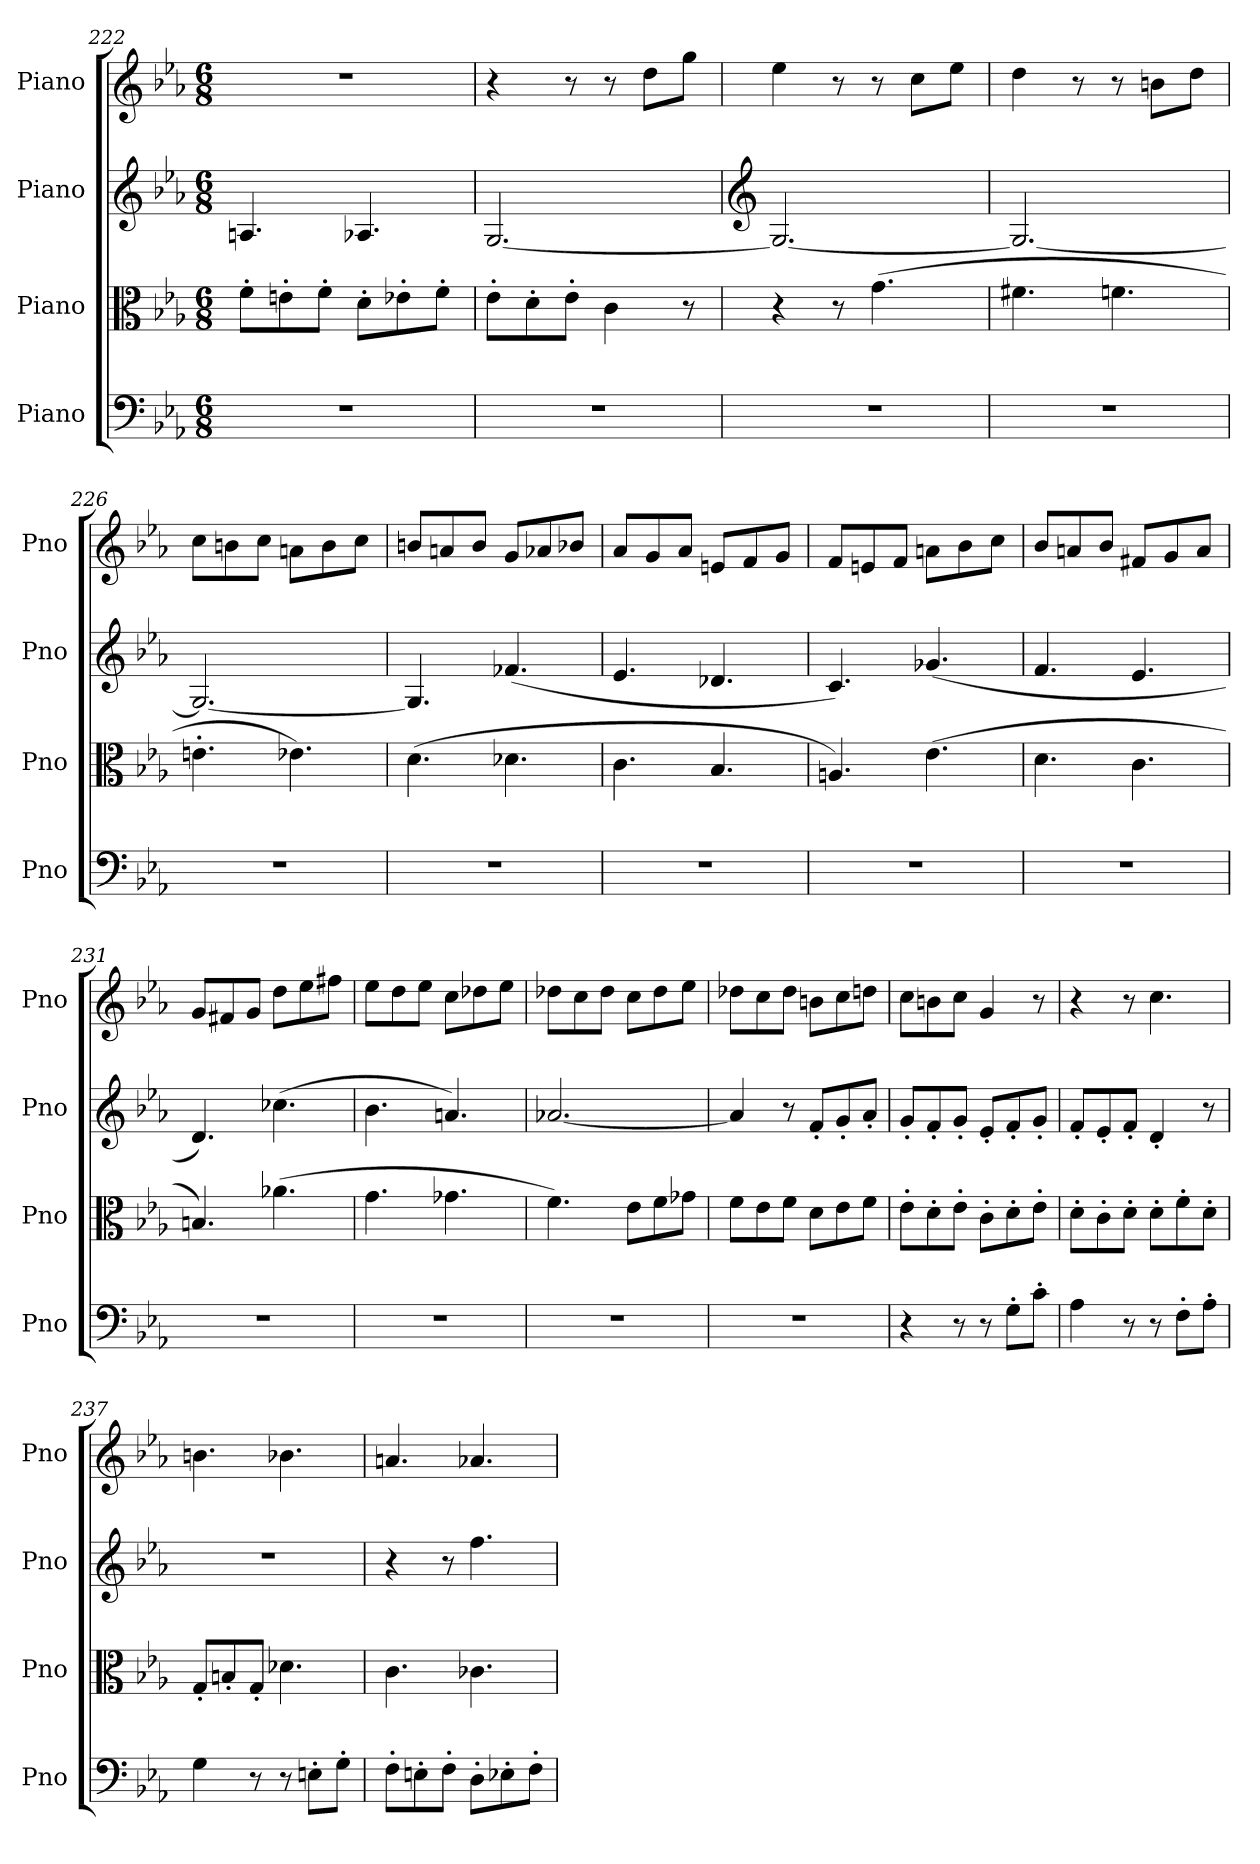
**kern	**kern	**kern	**kern
*part4	*part3	*part2	*part1
*staff4	*staff3	*staff2	*staff1
*I"Piano	*I"Piano	*I"Piano	*I"Piano
*I'Pno	*I'Pno	*I'Pno	*I'Pno
*clefF4	*clefC3	*clefG2	*clefG2
*k[b-e-a-]	*k[b-e-a-]	*k[b-e-a-]	*k[b-e-a-]
*M6/8	*M6/8	*M6/8	*M6/8
=222	=222	=222	=222
2.r	8f'\L	4.An/	2.r
.	8en'\	.	.
.	8f'\J	.	.
.	8d'\L	4.A-X/	.
.	8e-X'\	.	.
.	8f'\J	.	.
=223	=223	=223	=223
2.r	8e-'\L	[2.G/	4r
.	8d'\	.	.
.	8e-'\J	.	8r
.	4c\	.	8r
.	.	.	8dd\L
.	8r	.	8gg\J
!!LO:LB:g=z
=224	=224	=224	=224
*	*	*clefG2	*
2.r	4r	2.G/_	4ee-\
.	8r	.	8r
.	(4.g\	.	8r
.	.	.	8cc\L
.	.	.	8ee-\J
=225	=225	=225	=225
2.r	4.f#X\	2.G/_	4dd\
.	.	.	8r
.	4.fn\	.	8r
.	.	.	8bn\L
.	.	.	8dd\J
=226	=226	=226	=226
2.r	4.en'\	2.G/_	8cc\L
.	.	.	8bn\
.	.	.	8cc\J
.	4.e-X\)	.	8an\L
.	.	.	8b\
.	.	.	8cc\J
=227	=227	=227	=227
2.r	(4.d\	4.G/]	8bn/L
.	.	.	8an/
.	.	.	8b/J
.	4.d-X\	(4.f-X/	8g/L
.	.	.	8a-X/
.	.	.	8b-X/J
=228	=228	=228	=228
2.r	4.c\	4.e-/	8a-/L
.	.	.	8g/
.	.	.	8a-/J
.	4.B-/	4.d-X/	8en/L
.	.	.	8f/
.	.	.	8g/J
=229	=229	=229	=229
2.r	4.An/)	4.c/)	8f/L
.	.	.	8en/
.	.	.	8f/J
.	(4.e-\	(4.g-X/	8an\L
.	.	.	8b-\
.	.	.	8cc\J
=230	=230	=230	=230
2.r	4.d\	4.f/	8b-/L
.	.	.	8an/
.	.	.	8b-/J
.	4.c\	4.e-/	8f#X/L
.	.	.	8g/
.	.	.	8a/J
=231	=231	=231	=231
2.r	4.Bn/)	4.d/)	8g/L
.	.	.	8f#X/
.	.	.	8g/J
.	(4.a-X\	(4.cc-X\	8dd\L
.	.	.	8ee-\
.	.	.	8ff#X\J
=232	=232	=232	=232
2.r	4.g\	4.b-\	8ee-\L
.	.	.	8dd\
.	.	.	8ee-\J
.	4.g-X\	4.an/)	8cc\L
.	.	.	8dd-X\
.	.	.	8ee-\J
=233	=233	=233	=233
2.r	4.f\)	[2.a-X/	8dd-X\L
.	.	.	8cc\
.	.	.	8dd-\J
.	8e-\L	.	8cc\L
.	8f\	.	8dd-\
.	8g-X\J	.	8ee-\J
!!LO:LB:g=z
=234	=234	=234	=234
2.r	8f\L	4a-/]	8dd-X\L
.	8e-\	.	8cc\
.	8f\J	8r	8dd-\J
.	8d\L	8f'/L	8bn\L
.	8e-\	8g'/	8cc\
.	8f\J	8a-'/J	8ddn\J
=235	=235	=235	=235
4r	8e-'\L	8g'/L	8cc\L
.	8d'\	8f'/	8bn\
8r	8e-'\J	8g'/J	8cc\J
8r	8c'\L	8e-'/L	4g/
8G'\L	8d'\	8f'/	.
8c'\J	8e-'\J	8g'/J	8r
=236	=236	=236	=236
4A-\	8d'\L	8f'/L	4r
.	8c'\	8e-'/	.
8r	8d'\J	8f'/J	8r
8r	8d'\L	4d'/	4.cc\
8F'\L	8f'\	.	.
8A-'\J	8d'\J	8r	.
=237	=237	=237	=237
4G\	8G'/L	2.r	4.bn\
.	8Bn'/	.	.
8r	8G'/J	.	.
8r	4.d-X\	.	4.b-X\
8En'\L	.	.	.
8G'\J	.	.	.
=238	=238	=238	=238
8F'\L	4.c\	4r	4.an/
8En'\	.	.	.
8F'\J	.	8r	.
8D'\L	4.c-X\	4.ff\	4.a-X/
8E-X'\	.	.	.
8F'\J	.	.	.
=	=	=	=
*-	*-	*-	*-
